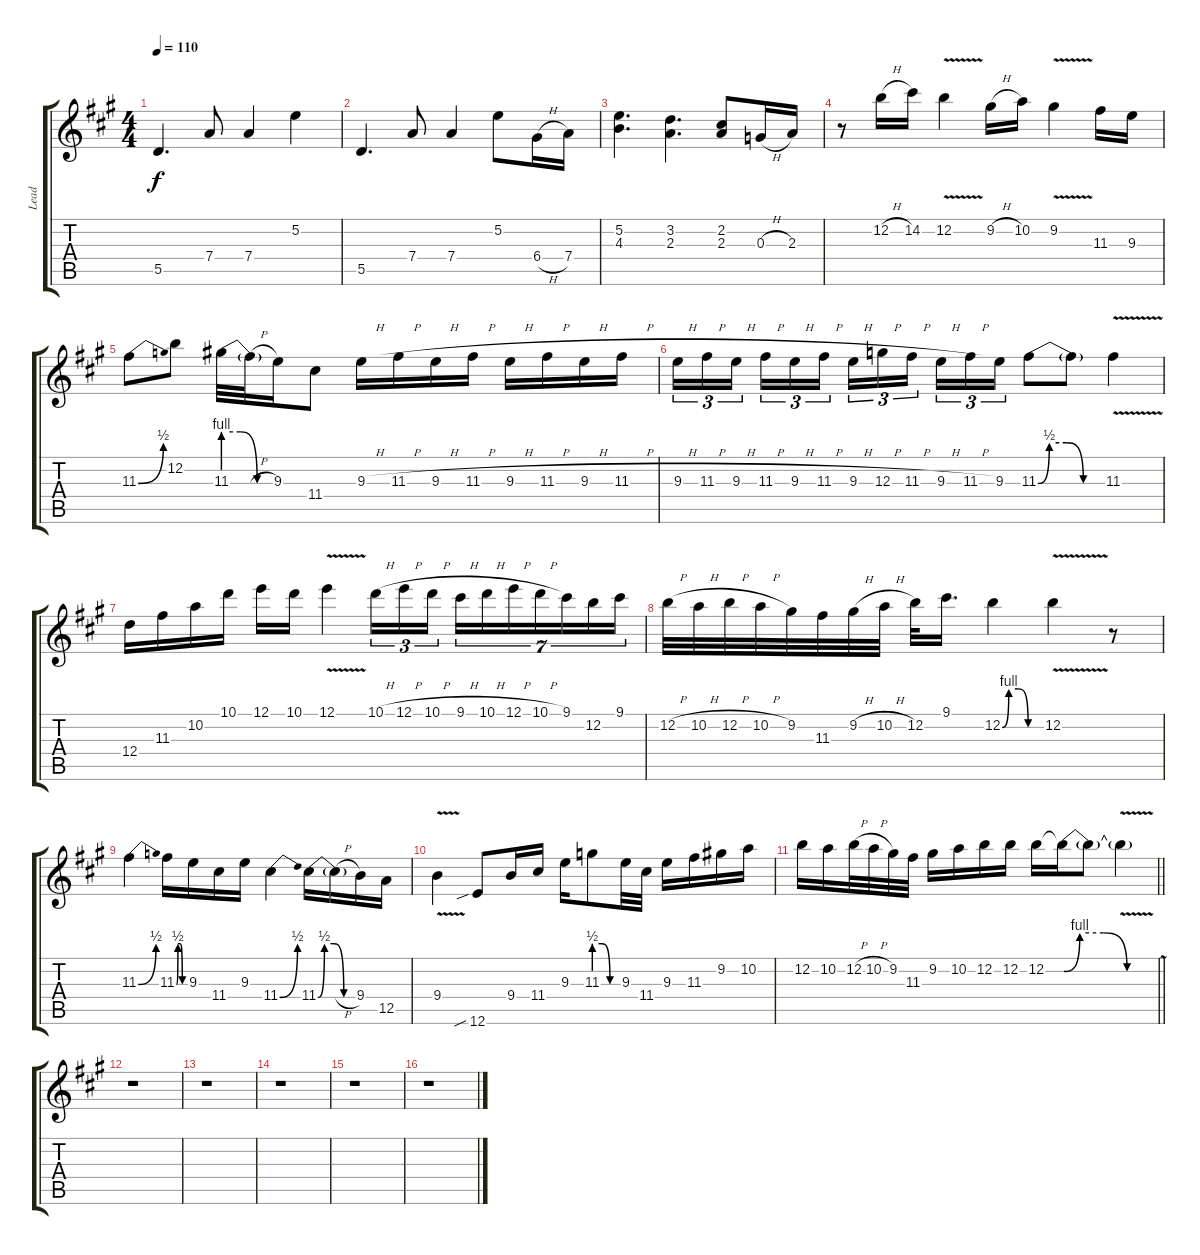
\track ("Lead" "Lead") {instrument distortionguitar}
\staff {score tabs}
\tuning (E4 B3 G3 D3 A2 E2) {hide}
\ts (4 4)
\tempo 110
\clef g2
\ks a
5.5.4{d dy f} 7.4.8 7.4.4 5.2.4 |
5.5.4{d} 7.4.8 7.4.4 5.2.8 6.4{h}.16 7.4.16 |
(5.2 4.3).4{d} (3.2 2.3).4{d} (2.2 2.3).8 0.3{h}.16 2.3.16 |
r.8 12.2{h}.16 14.2.16 12.2{v}.4 9.2{h}.16 10.2.16 9.2{v}.4 11.3.16 9.3.16 |
11.3{be (bend 0 0 60 2)}.8 12.2.8 11.3{be (custom 0 4 20 4 40 0 60 0)}.32 11.3{h t}.32 9.3.16 11.4.8 9.3{h}.16 11.3{h}.16 9.3{h}.16 11.3{h}.16 9.3{h}.16 11.3{h}.16 9.3{h}.16 11.3{h}.16 |
9.3{h}.16{tu (3 2)} 11.3{h}.16{tu (3 2)} 9.3{h}.16{tu (3 2) beam splitsecondary} 11.3{h}.16{tu (3 2)} 9.3{h}.16{tu (3 2)} 11.3{h}.16{tu (3 2)} 9.3{h}.16{tu (3 2)} 12.3{h}.16{tu (3 2)} 11.3{h}.16{tu (3 2) beam splitsecondary} 9.3{h}.16{tu (3 2)} 11.3{h}.16{tu (3 2)} 9.3.16{tu (3 2)} 11.3{be (custom 0 0 10 2 25 2 40 0 60 0)}.8 11.3{t}.8 11.3{v}.4 |
12.4.16 11.3.16 10.2.16 10.1.16 12.1.16 10.1.16 12.1{v}.4 10.1{h}.16{tu (3 2)} 12.1{h}.16{tu (3 2)} 10.1{h}.16{tu (3 2)} 9.1{h}.16{tu (7 4)} 10.1{h}.16{tu (7 4)} 12.1{h}.16{tu (7 4)} 10.1{h}.16{tu (7 4)} 9.1.16{tu (7 4)} 12.2.16{tu (7 4)} 9.1.16{tu (7 4)} |
12.2{h}.32 10.2{h}.32 12.2{h}.32 10.2{h}.32 9.2.32 11.3.32 9.2{h}.32 10.2{h}.32 12.2.32 9.1.16{d} 12.2{be (custom 0 0 10 4 25 4 40 0 60 0)}.4 12.2{v}.4 r.8 |
11.3{be (bend 0 0 60 2)}.4 11.3{be (custom 0 0 10 2 25 2 40 0 60 0)}.16 9.3.16 11.4.16 9.3.16 11.4{be (bend 0 0 60 2)}.4 11.4{be (custom 0 0 10 2 25 2 40 0 60 0)}.16 11.4{h t}.16 9.4.16 12.5.16 |
9.4{v}.4 12.6{sib}.8 9.4.16 11.4.16 9.3.16 11.3{be (custom 0 2 20 2 40 0 60 0)}.8 9.3.32 11.4.32 9.3.16 11.3.16 9.2.16 10.2.16 |
\barLineRight lightlight
12.2.16 10.2.16 12.2{h}.32 10.2{h}.32 9.2.32 11.3.32 9.2.16 10.2.16 12.2.16 12.2.16 12.2.16 12.2{be (custom 0 0 10 4 25 4 40 0 60 0) t}.16 12.2{t}.8 12.2{v t}.4 |
r.1 |
r.1 |
r.1 |
r.1 |
r.1
